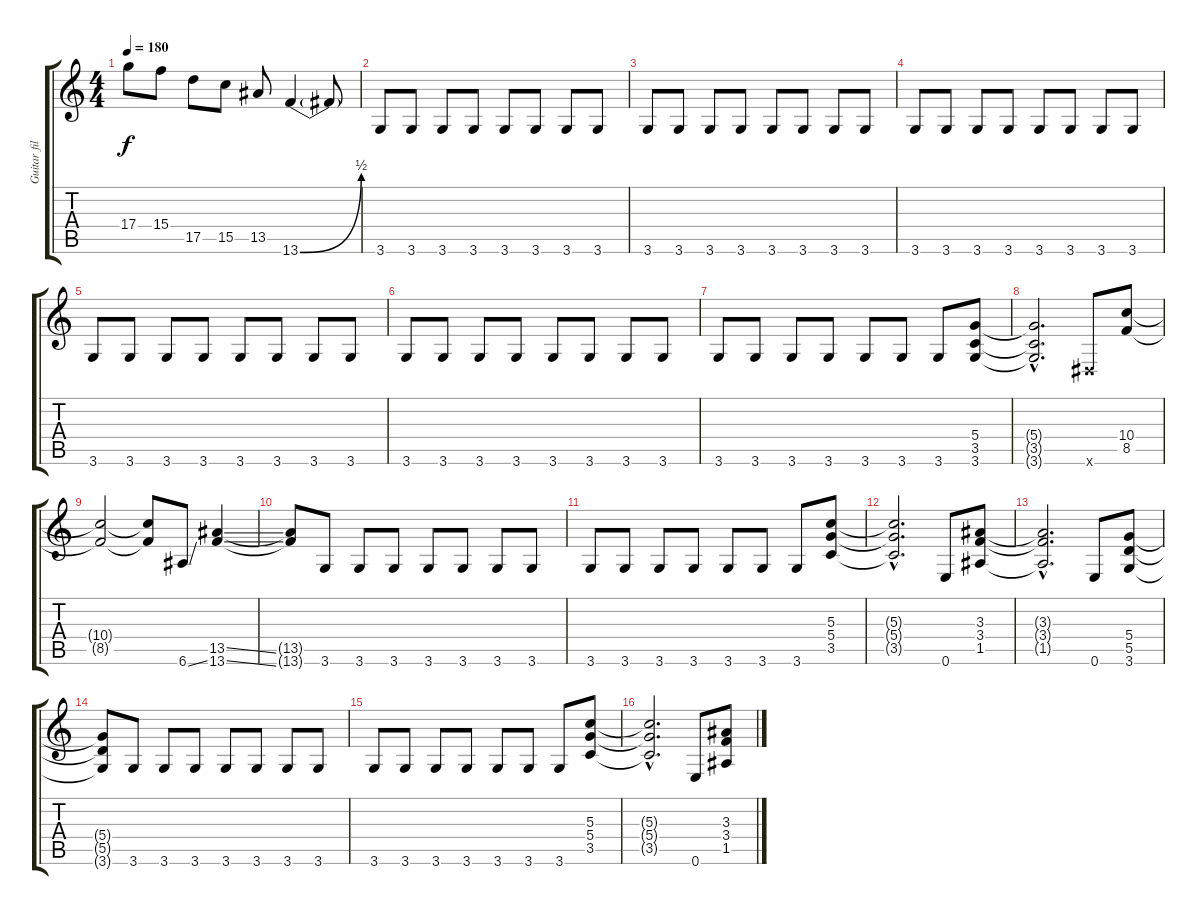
\track ("Guitar fills" "Guitar fil") {instrument distortionguitar}
\staff {score tabs}
\tuning (E4 B3 G3 D3 A2 E2) {hide}
\ts (4 4)
\tempo 180
\clef g2
\ks c
17.4.8{dy f} 15.4.8 17.5.8 15.5.8 13.5.8 13.6{be (bend 0 0 60 2)}.4 13.6{t}.8 |
3.6.8 3.6.8 3.6.8 3.6.8 3.6.8 3.6.8 3.6.8 3.6.8 |
3.6.8 3.6.8 3.6.8 3.6.8 3.6.8 3.6.8 3.6.8 3.6.8 |
3.6.8 3.6.8 3.6.8 3.6.8 3.6.8 3.6.8 3.6.8 3.6.8 |
3.6.8 3.6.8 3.6.8 3.6.8 3.6.8 3.6.8 3.6.8 3.6.8 |
3.6.8 3.6.8 3.6.8 3.6.8 3.6.8 3.6.8 3.6.8 3.6.8 |
3.6.8 3.6.8 3.6.8 3.6.8 3.6.8 3.6.8 3.6.8 (5.4 3.5 3.6).8 |
(5.4{hac t} 3.5{hac t} 3.6{hac t}).2{d} -1.6{x}.8 (10.4 8.5).8 |
(10.4{t} 8.5{t}).2 (10.4{t} 8.5{t}).8 6.6{ss}.8 (13.5{ss} 13.6{ss}).4 |
(13.5{t} 13.6{t}).8 3.6.8 3.6.8 3.6.8 3.6.8 3.6.8 3.6.8 3.6.8 |
3.6.8 3.6.8 3.6.8 3.6.8 3.6.8 3.6.8 3.6.8 (5.3 5.4 3.5).8 |
(5.3{hac t} 5.4{hac t} 3.5{hac t}).2{d} 0.6.8 (3.3 3.4 1.5).8 |
(3.3{hac t} 3.4{hac t} 1.5{hac t}).2{d} 0.6.8 (5.4 5.5 3.6).8 |
(5.4{t} 5.5{t} 3.6{t}).8 3.6.8 3.6.8 3.6.8 3.6.8 3.6.8 3.6.8 3.6.8 |
3.6.8 3.6.8 3.6.8 3.6.8 3.6.8 3.6.8 3.6.8 (5.3 5.4 3.5).8 |
(5.3{hac t} 5.4{hac t} 3.5{hac t}).2{d} 0.6.8 (3.3 3.4 1.5).8
